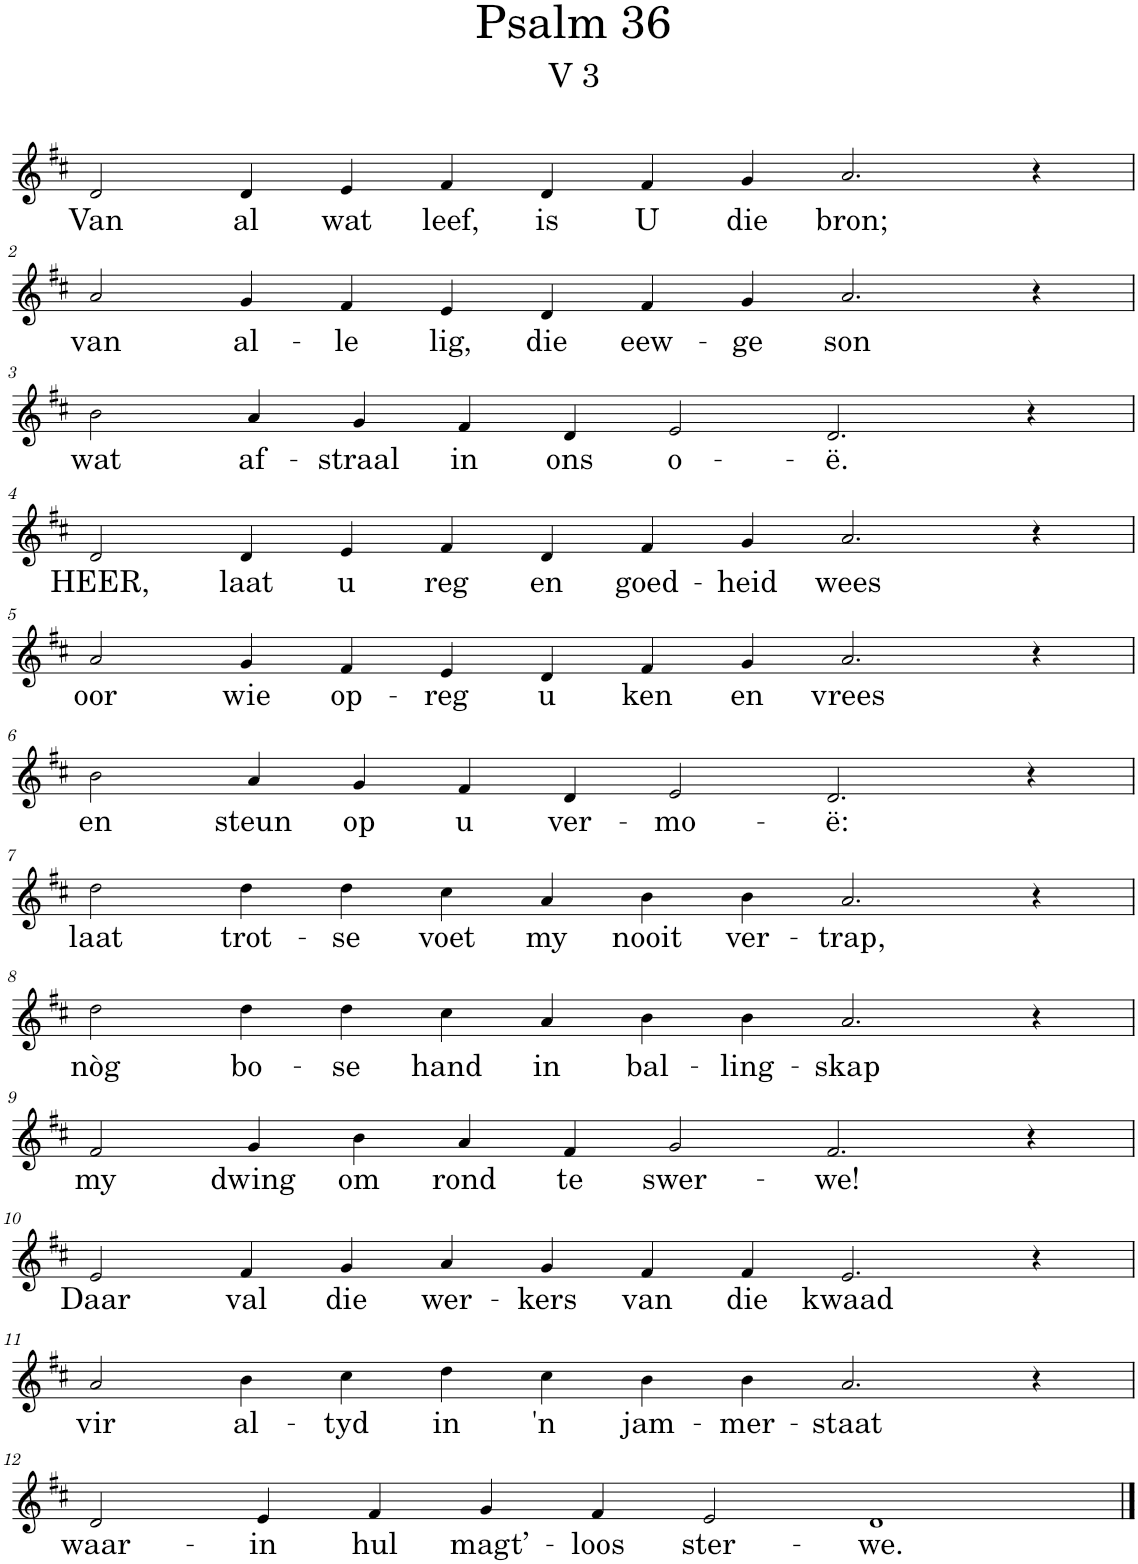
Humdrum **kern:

**kern	**text
*part1	*part1
*staff1	*staff1
*I"Pipe Organ	*
*I'Org.	*
*clefG2	*
*k[f#c#]	*
*M12/4	*
=1	=1
!	!LO:LY:b
2d/	Van
!	!LO:LY:b
4d/	al
!	!LO:LY:b
4e/	wat
!	!LO:LY:b
4f#/	leef,
!	!LO:LY:b
4d/	is
!	!LO:LY:b
4f#/	U
!	!LO:LY:b
4g/	die
!	!LO:LY:b
2.a/	bron;
4r	.
!!LO:LB:g=z
=2	=2
!	!LO:LY:b
2a/	van
!	!LO:LY:b
4g/	al-
!	!LO:LY:b
4f#/	-le
!	!LO:LY:b
4e/	lig,
!	!LO:LY:b
4d/	die
!	!LO:LY:b
4f#/	eew-
!	!LO:LY:b
4g/	-ge
!	!LO:LY:b
2.a/	son
4r	.
!!LO:LB:g=z
=3	=3
!	!LO:LY:b
2b\	wat
!	!LO:LY:b
4a/	af-
!	!LO:LY:b
4g/	-straal
!	!LO:LY:b
4f#/	in
!	!LO:LY:b
4d/	ons
!	!LO:LY:b
2e/	o-
!	!LO:LY:b
2.d/	-ë.
4r	.
!!LO:LB:g=z
=4	=4
!	!LO:LY:b
2d/	HEER,
!	!LO:LY:b
4d/	laat
!	!LO:LY:b
4e/	u
!	!LO:LY:b
4f#/	reg
!	!LO:LY:b
4d/	en
!	!LO:LY:b
4f#/	goed-
!	!LO:LY:b
4g/	-heid
!	!LO:LY:b
2.a/	wees
4r	.
!!LO:LB:g=z
=5	=5
!	!LO:LY:b
2a/	oor
!	!LO:LY:b
4g/	wie
!	!LO:LY:b
4f#/	op-
!	!LO:LY:b
4e/	-reg
!	!LO:LY:b
4d/	u
!	!LO:LY:b
4f#/	ken
!	!LO:LY:b
4g/	en
!	!LO:LY:b
2.a/	vrees
4r	.
!!LO:LB:g=z
=6	=6
!	!LO:LY:b
2b\	en
!	!LO:LY:b
4a/	steun
!	!LO:LY:b
4g/	op
!	!LO:LY:b
4f#/	u
!	!LO:LY:b
4d/	ver-
!	!LO:LY:b
2e/	-mo-
!	!LO:LY:b
2.d/	-ë:
4r	.
!!LO:LB:g=z
=7	=7
!	!LO:LY:b
2dd\	laat
!	!LO:LY:b
4dd\	trot-
!	!LO:LY:b
4dd\	-se
!	!LO:LY:b
4cc#\	voet
!	!LO:LY:b
4a/	my
!	!LO:LY:b
4b\	nooit
!	!LO:LY:b
4b\	ver-
!	!LO:LY:b
2.a/	-trap,
4r	.
!!LO:LB:g=z
=8	=8
!	!LO:LY:b
2dd\	nòg
!	!LO:LY:b
4dd\	bo-
!	!LO:LY:b
4dd\	-se
!	!LO:LY:b
4cc#\	hand
!	!LO:LY:b
4a/	in
!	!LO:LY:b
4b\	bal-
!	!LO:LY:b
4b\	-ling-
!	!LO:LY:b
2.a/	-skap
4r	.
!!LO:LB:g=z
=9	=9
!	!LO:LY:b
2f#/	my
!	!LO:LY:b
4g/	dwing
!	!LO:LY:b
4b\	om
!	!LO:LY:b
4a/	rond
!	!LO:LY:b
4f#/	te
!	!LO:LY:b
2g/	swer-
!	!LO:LY:b
2.f#/	-we!
4r	.
!!LO:LB:g=z
=10	=10
!	!LO:LY:b
2e/	Daar
!	!LO:LY:b
4f#/	val
!	!LO:LY:b
4g/	die
!	!LO:LY:b
4a/	wer-
!	!LO:LY:b
4g/	-kers
!	!LO:LY:b
4f#/	van
!	!LO:LY:b
4f#/	die
!	!LO:LY:b
2.e/	kwaad
4r	.
!!LO:LB:g=z
=11	=11
!	!LO:LY:b
2a/	vir
!	!LO:LY:b
4b\	al-
!	!LO:LY:b
4cc#\	-tyd
!	!LO:LY:b
4dd\	in
!	!LO:LY:b
4cc#\	'n
!	!LO:LY:b
4b\	jam-
!	!LO:LY:b
4b\	-mer-
!	!LO:LY:b
2.a/	-staat
4r	.
!!LO:LB:g=z
=12	=12
!	!LO:LY:b
2d/	waar-
!	!LO:LY:b
4e/	-in
!	!LO:LY:b
4f#/	hul
!	!LO:LY:b
4g/	magt’-
!	!LO:LY:b
4f#/	-loos
!	!LO:LY:b
2e/	ster-
!	!LO:LY:b
1d	-we.
==	==
*-	*-
